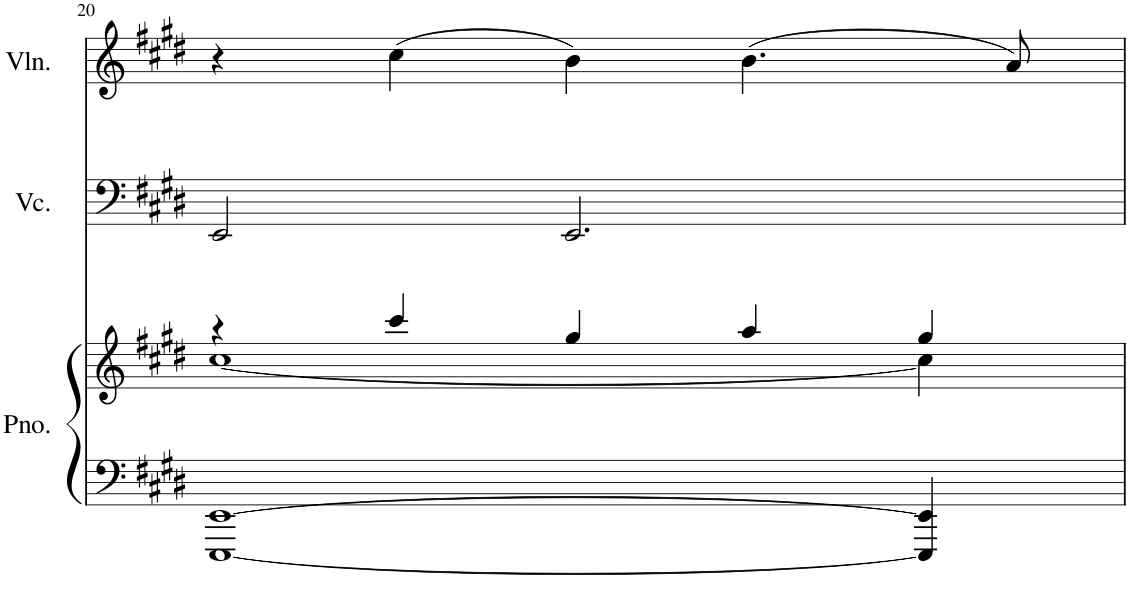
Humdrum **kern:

**kern	**kern	**kern	**kern
*part3	*part3	*part2	*part1
*staff4	*staff3	*staff2	*staff1
*I"鋼琴	*	*I"大提琴	*I"小提琴
!!LO:PB:g=z
*clefF4	*clefG2	*clefF4	*clefG2
*k[f#c#g#d#]	*k[f#c#g#d#]	*k[f#c#g#d#]	*k[f#c#g#d#]
*c#:	*c#:	*c#:	*c#:
*M5/4	*M5/4	*M5/4	*M5/4
=20	=20	=20	=20
*	*^	*	*
[1EEE [1EE	4r	[1cc#	2EE/	4r
.	4ccc#/	.	.	(4cc#\
.	4gg#/	.	2.EE/	4b\)
.	4aa/	.	.	(4.b\
4EEE/] 4EE/]	4gg#/	4cc#\]	.	.
.	.	.	.	8a/)
*	*v	*v	*	*
=	=	=	=
*-	*-	*-	*-
